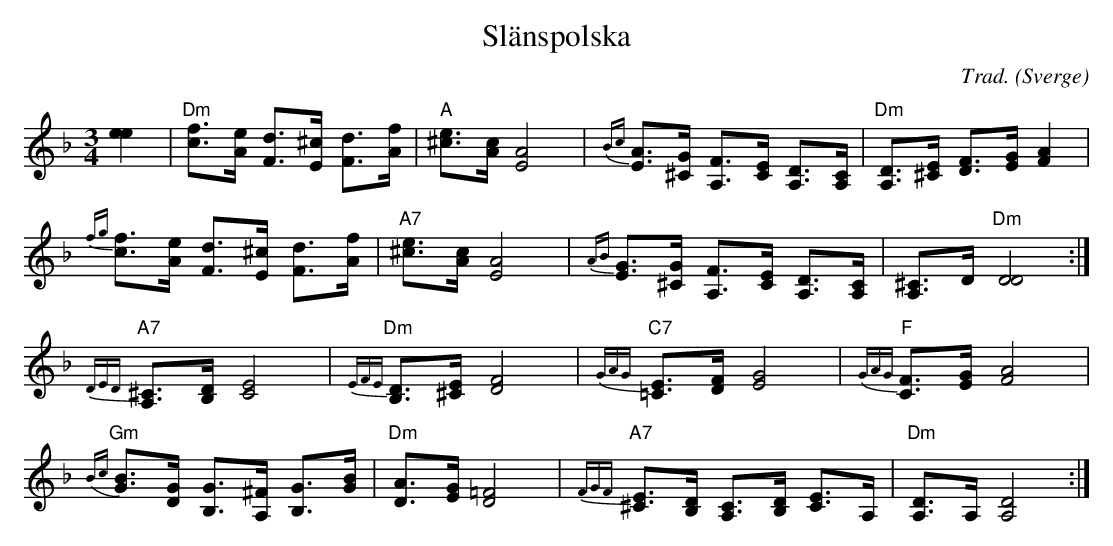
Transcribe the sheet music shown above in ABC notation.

X:1
T:Sl\"anspolska
C:Trad.
O:Sverge
L:1/8
M:3/4
K:Dm
[e2e2]|"Dm"[fc]>[eA] [dF]>[^cE] [dF]>[fA]|"A"[e^c]>[cA] [A4E4]|\
{Bc}[AE]>[G^C] [FA,]>[EC] [DA,]>[CA,]|"Dm"[DA,]>[E^C] [FD]>[GE] [A2F2]|
{fg}[fc]>[eA] [dF]>[^cE] [dF]>[fA]|"A7"[e^c]>[cA] [A4E4]|\
{AB}[GE]>[G^C] [FA,]>[EC] [DA,]>[CA,]|[^CA,]>D "Dm"[D4D4] :|
"A7"{DED}[^CA,]>[DB,]  [E4C4] | "Dm"{EFE}[DB,]>[E^C] [F4D4] |\
"C7"{GAG}[E=C]>[FD] [G4E4] | "F"{GAG}[FC]>[GE] [A4F4] |
"Gm"{Bc}[BG]>[GD] [GB,]>[^FA,] [GB,]>[BG] | "Dm"[AD]>[GE] [=F4D4] |\
"A7"{FGF}[E^C]>[DB,] [CA,]>[DB,] [EC]>A, | "Dm"[DA,]>A, [D4A,4] :|
